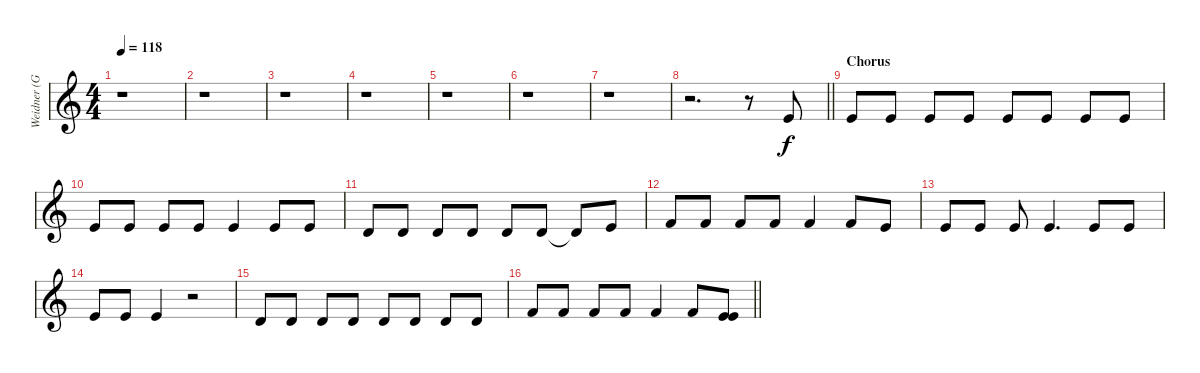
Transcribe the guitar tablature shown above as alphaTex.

\track ("Weidner (Gesang)" "Weidner (G") {instrument lead2sawtooth}
\staff {score}
\tuning (E4 B3 G3 D3 A2 E2) {hide}
\ts (4 4)
\tempo 118
\clef g2
\ks c
r.1{dy f} |
r.1 |
r.1 |
r.1 |
r.1 |
r.1 |
r.1 |
\barLineRight lightlight
r.2{d} r.8 0.1.8 |
\section ("" "Chorus")
0.1.8 0.1.8 0.1.8 0.1.8 0.1.8 0.1.8 0.1.8 0.1.8 |
0.1.8 0.1.8 0.1.8 0.1.8 0.1.4 0.1.8 0.1.8 |
3.2.8 3.2.8 3.2.8 3.2.8 3.2.8 3.2.8 3.2{t}.8 0.1.8 |
1.1.8 1.1.8 1.1.8 1.1.8 1.1.4 1.1.8 0.1.8 |
0.1.8 0.1.8 0.1.8 0.1.4{d} 0.1.8 0.1.8 |
0.1.8 0.1.8 0.1.4 r.2 |
3.2.8 3.2.8 3.2.8 3.2.8 3.2.8 3.2.8 3.2.8 3.2.8 |
\barLineRight lightlight
1.1.8 1.1.8 1.1.8 1.1.8 1.1.4 1.1.8 (0.1 5.2).8
